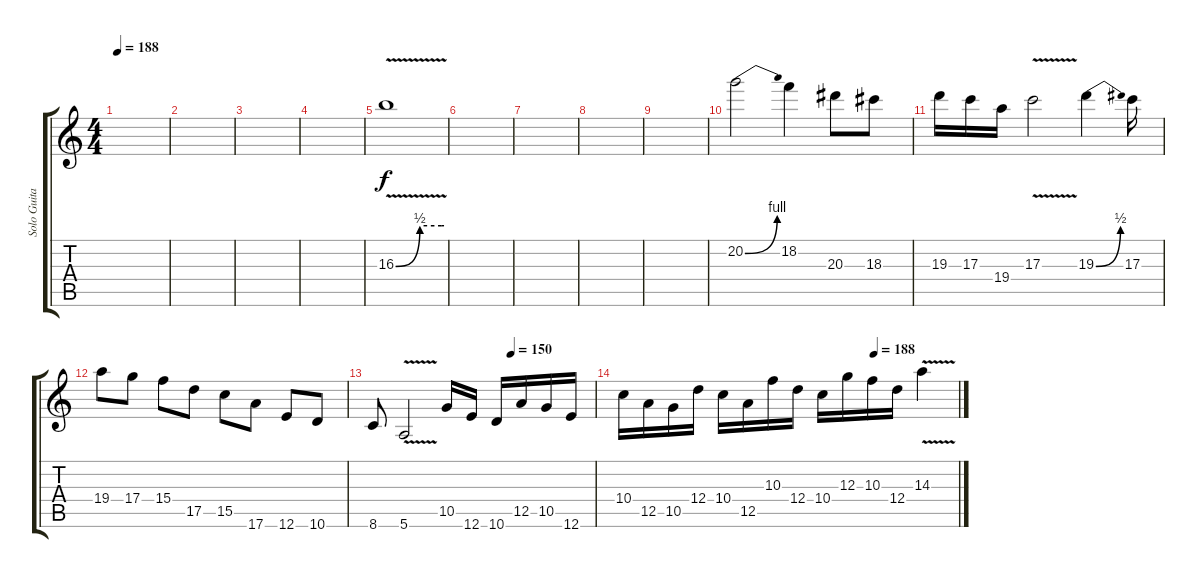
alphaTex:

\track ("Solo Guitar" "Solo Guita") {instrument distortionguitar}
\staff {score tabs}
\tuning (E4 B3 G3 D3 A2 E2) {hide}
\ts (4 4)
\tempo 188
\clef g2
\ks c
|
|
|
|
16.3{be (custom 0 0 30 2 39 2 57 2 60 2) v}.1 |
|
|
|
|
20.2{be (bend 0 0 60 4)}.2 18.2.4 20.3.8 18.3.8 |
19.3.16 17.3.16 19.4.16 17.3{v}.2 19.3{be (bend 0 0 60 2)}.4 17.3.16 |
19.4.8 17.4.8 15.4.8 17.5.8 15.5.8 17.6.8 12.6.8 10.6.8 |
\tempo (150 0.625)
8.6.8 5.6{v}.2 10.5.16{instrument distortionguitar} 12.6.16 10.6.16 12.5.16 10.5.16 12.6.16 |
\tempo (188 0.75)
10.4.16 12.5.16 10.5.16 12.4.16 10.4.16 12.5.16 10.3.16 12.4.16 10.4.16 12.3.16 10.3.16 12.4.16 14.3{v}.4{instrument distortionguitar}
